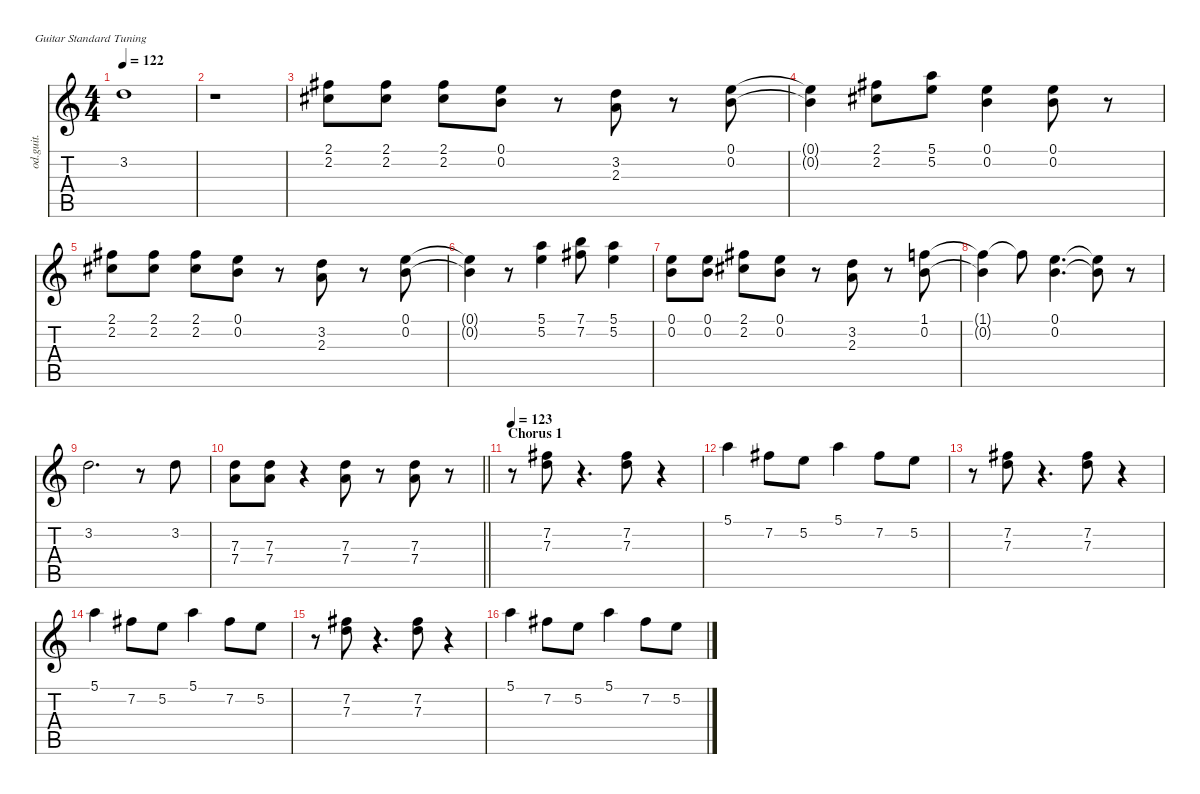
\defaultSystemsLayout 4
\hideDynamics
\bracketExtendMode nobrackets
\otherSystemsTrackNameOrientation horizontal
\track ("Guitar 1" "od.guit.") {defaultSystemsLayout 4 instrument overdrivenguitar}
\staff {score tabs}
\tuning (E4 B3 G3 D3 A2 E2)
\ts (4 4)
\tempo 122
\clef g2
\ks c
3.2{t}.1{dy f beam Down} |
r.1{beam Down} |
(2.1{acc #} 2.2{acc #}).8{dy mp beam Down} (2.1{acc #} 2.2{acc #}).8{beam Down} (2.1{acc #} 2.2{acc #}).8{beam Down} (0.1 0.2).8{dy mf beam Down} r.8{beam Down} (3.2 2.3).8{beam Down} r.8{beam Down} (0.1 0.2).8{beam Down} |
(0.1{t} 0.2{t}).4{dy f beam Down} (2.1{acc #} 2.2{acc #}).8{dy mp beam Down} (5.1 5.2).8{beam Down} (0.1 0.2).4{beam Down} (0.1 0.2).8{dy mf beam Down} r.8{beam Down} |
(2.1{acc #} 2.2{acc #}).8{beam Down} (2.1{acc #} 2.2{acc #}).8{dy mp beam Down} (2.1{acc #} 2.2{acc #}).8{beam Down} (0.1 0.2).8{dy mf beam Down} r.8{beam Down} (3.2 2.3).8{beam Down} r.8{beam Down} (0.1 0.2).8{beam Down} |
(0.1{t} 0.2{t}).4{dy f beam Down} r.8{beam Down} (5.1 5.2).4{dy mf beam Down} (7.1 7.2{acc #}).8{dy mp beam Down} (5.1 5.2).4{beam Down} |
(0.1 0.2).8{dy mf beam Down} (0.1 0.2).8{dy ff beam Down} (2.1{acc #} 2.2{acc #}).8{dy mf beam Down} (0.1 0.2).8{dy ff beam Down} r.8{beam Down} (3.2 2.3).8{dy mf beam Down} r.8{beam Down} (1.1 0.2).8{beam Down} |
(1.1{t} 0.2{t}).4{dy f beam Down} 1.1{t}.8{beam Down} (0.1 0.2).4{d dy mp beam Down} (0.1{t} 0.2{t}).8{dy f beam Down} r.8{beam Down} |
3.2.2{d beam Down} r.8{beam Down} 3.2.8{dy mp beam Down} |
\barLineRight lightlight
(7.3 7.4).8{dy f beam Down} (7.3 7.4).8{dy mp beam Down} r.4{beam Down} (7.3 7.4).8{beam Down} r.8{beam Down} (7.3 7.4).8{dy mf beam Down} r.8{beam Down} |
\section ("" "Chorus 1")
\tempo 123
r.8{beam Down} (7.2{acc #} 7.3).8{beam Down} r.4{d beam Down} (7.2{acc #} 7.3).8{beam Down} r.4{beam Down} |
5.1.4{dy ff beam Down} 7.2{acc #}.8{dy f beam Down} 5.2.8{beam Down} 5.1.4{dy ff beam Down} 7.2{acc #}.8{dy f beam Down} 5.2.8{beam Down} |
r.8{beam Down} (7.2{acc #} 7.3).8{dy mf beam Down} r.4{d beam Down} (7.2{acc #} 7.3).8{dy f beam Down} r.4{beam Down} |
5.1.4{dy ff beam Down} 7.2{acc #}.8{dy f beam Down} 5.2.8{beam Down} 5.1.4{dy ff beam Down} 7.2{acc #}.8{dy f beam Down} 5.2.8{beam Down} |
r.8{beam Down} (7.2{acc #} 7.3).8{dy mf beam Down} r.4{d beam Down} (7.2{acc #} 7.3).8{beam Down} r.4{beam Down} |
5.1.4{dy ff beam Down} 7.2{acc #}.8{dy f beam Down} 5.2.8{beam Down} 5.1.4{dy ff beam Down} 7.2{acc #}.8{dy f beam Down} 5.2.8{beam Down}
